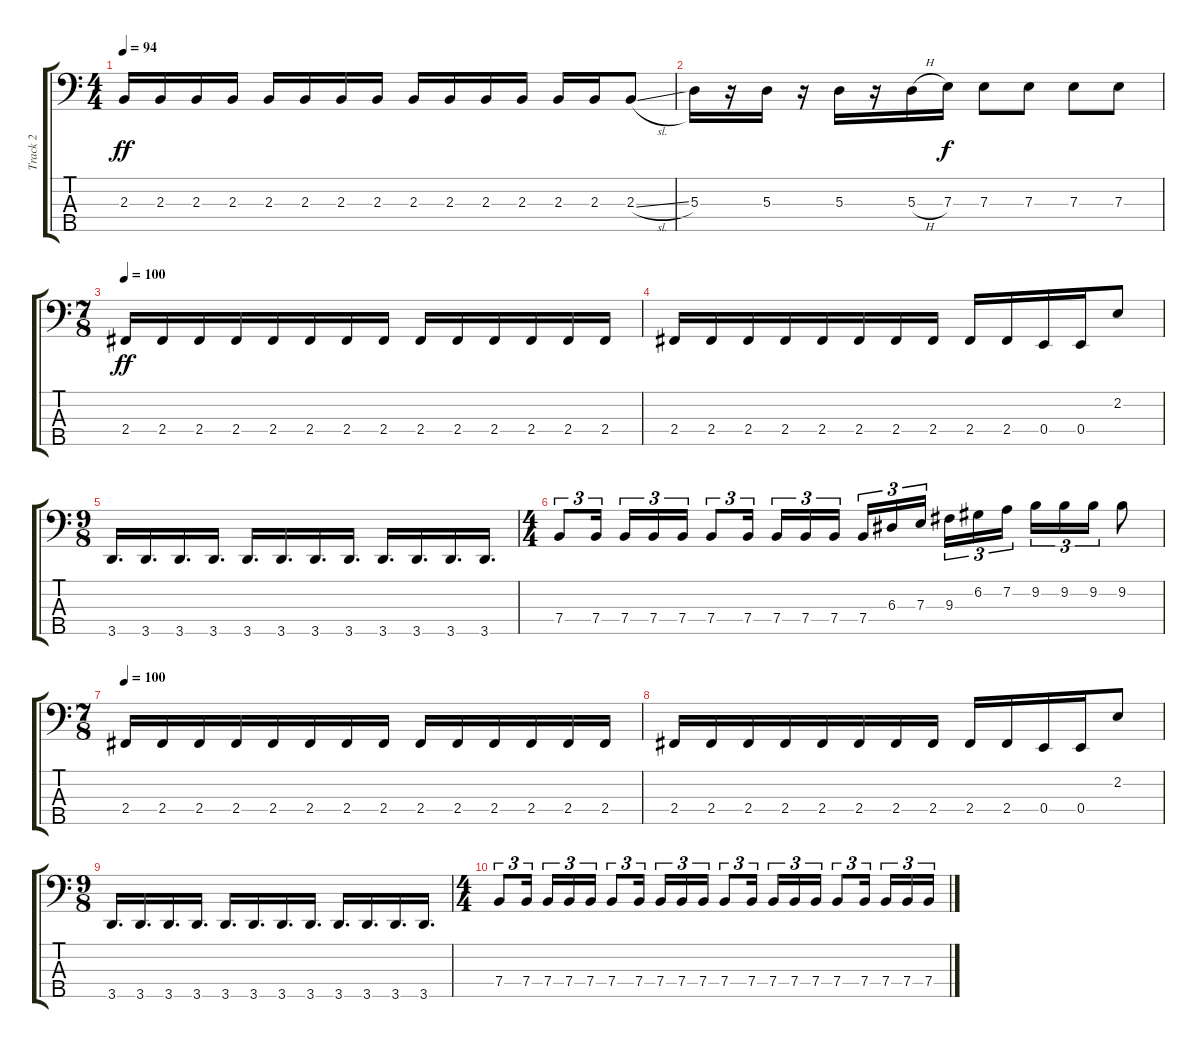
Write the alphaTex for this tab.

\track ("Track 2" "Track 2") {instrument electricbassfinger}
\staff {score tabs}
\tuning (G2 D2 A1 E1 B0) {hide}
\ts (4 4)
\tempo 94
\clef f4
\ks c
2.3.16{dy ff} 2.3.16 2.3.16 2.3.16 2.3.16 2.3.16 2.3.16 2.3.16 2.3.16 2.3.16 2.3.16 2.3.16 2.3.16 2.3.16 2.3{sl}.8 |
5.3.16 r.16 5.3.16 r.16 5.3.16 r.16 5.3{h}.16 7.3.16{dy f} 7.3.8 7.3.8 7.3.8 7.3.8 |
\ts (7 8)
\tempo 100
2.4.16{dy ff} 2.4.16 2.4.16 2.4.16 2.4.16 2.4.16 2.4.16 2.4.16 2.4.16 2.4.16 2.4.16 2.4.16 2.4.16 2.4.16 |
2.4.16 2.4.16 2.4.16 2.4.16 2.4.16 2.4.16 2.4.16 2.4.16 2.4.16 2.4.16 0.4.16 0.4.16 2.2.8 |
\ts (9 8)
3.5.16{d} 3.5.16{d} 3.5.16{d} 3.5.16{d} 3.5.16{d} 3.5.16{d} 3.5.16{d} 3.5.16{d} 3.5.16{d} 3.5.16{d} 3.5.16{d} 3.5.16{d} |
\ts (4 4)
7.4.8{tu (3 2)} 7.4.16{tu (3 2) beam splitsecondary} 7.4.16{tu (3 2)} 7.4.16{tu (3 2)} 7.4.16{tu (3 2)} 7.4.8{tu (3 2)} 7.4.16{tu (3 2) beam splitsecondary} 7.4.16{tu (3 2)} 7.4.16{tu (3 2)} 7.4.16{tu (3 2)} 7.4.16{tu (3 2)} 6.3.16{tu (3 2)} 7.3.16{tu (3 2) beam splitsecondary} 9.3.16{tu (3 2)} 6.2.16{tu (3 2)} 7.2.16{tu (3 2)} 9.2.16{tu (3 2)} 9.2.16{tu (3 2)} 9.2.16{tu (3 2)} 9.2.8 |
\ts (7 8)
\tempo 100
2.4.16 2.4.16 2.4.16 2.4.16 2.4.16 2.4.16 2.4.16 2.4.16 2.4.16 2.4.16 2.4.16 2.4.16 2.4.16 2.4.16 |
2.4.16 2.4.16 2.4.16 2.4.16 2.4.16 2.4.16 2.4.16 2.4.16 2.4.16 2.4.16 0.4.16 0.4.16 2.2.8 |
\ts (9 8)
3.5.16{d} 3.5.16{d} 3.5.16{d} 3.5.16{d} 3.5.16{d} 3.5.16{d} 3.5.16{d} 3.5.16{d} 3.5.16{d} 3.5.16{d} 3.5.16{d} 3.5.16{d} |
\ts (4 4)
7.4.8{tu (3 2)} 7.4.16{tu (3 2) beam splitsecondary} 7.4.16{tu (3 2)} 7.4.16{tu (3 2)} 7.4.16{tu (3 2)} 7.4.8{tu (3 2)} 7.4.16{tu (3 2) beam splitsecondary} 7.4.16{tu (3 2)} 7.4.16{tu (3 2)} 7.4.16{tu (3 2)} 7.4.8{tu (3 2)} 7.4.16{tu (3 2) beam splitsecondary} 7.4.16{tu (3 2)} 7.4.16{tu (3 2)} 7.4.16{tu (3 2)} 7.4.8{tu (3 2)} 7.4.16{tu (3 2) beam splitsecondary} 7.4.16{tu (3 2)} 7.4.16{tu (3 2)} 7.4.16{tu (3 2)}
